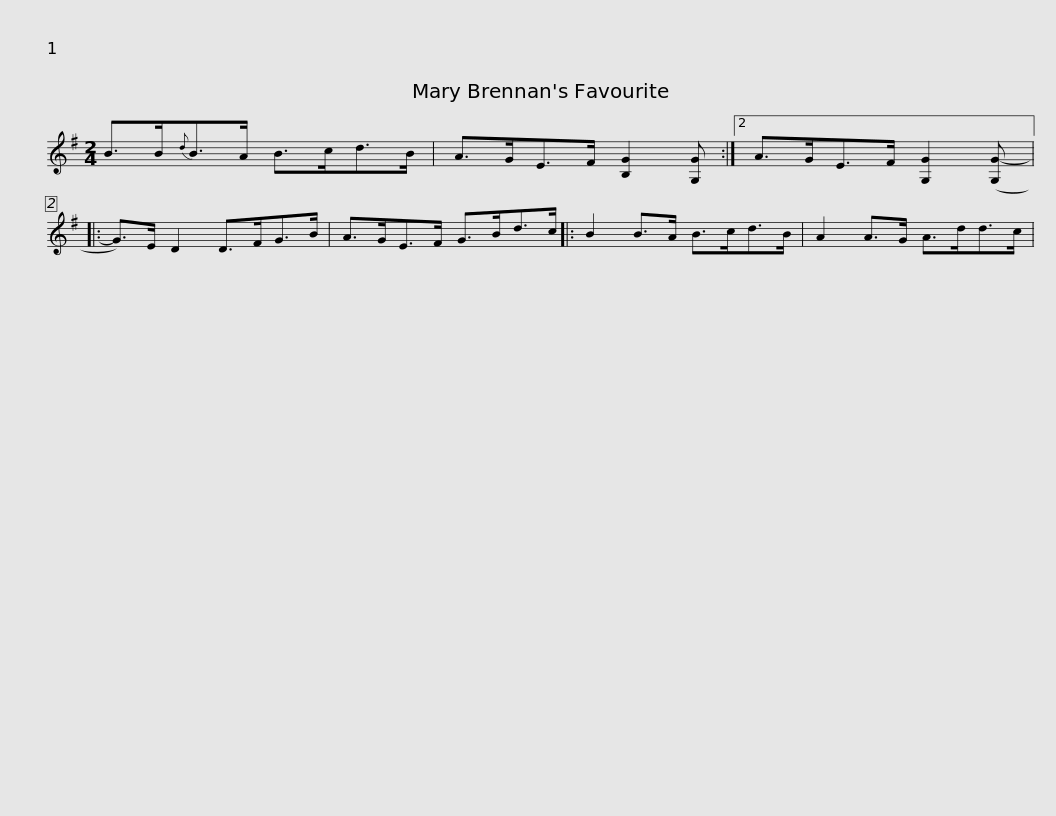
X:1
L:1/8
M:2/4
I:linebreak $
K:G
V:1 treble
V:1
 B>B{d}B>A B>cd>B | A>GE>F [B,G]2 [G,G] :|2 A>GE>F [G,G]2 ([G,G-] |: G>)E D2 D>FG>B |$ A>GE>F G>Bd>c |: %5
 B2 B>A B>cd>B | A2 A>G A>dd>c | %7
